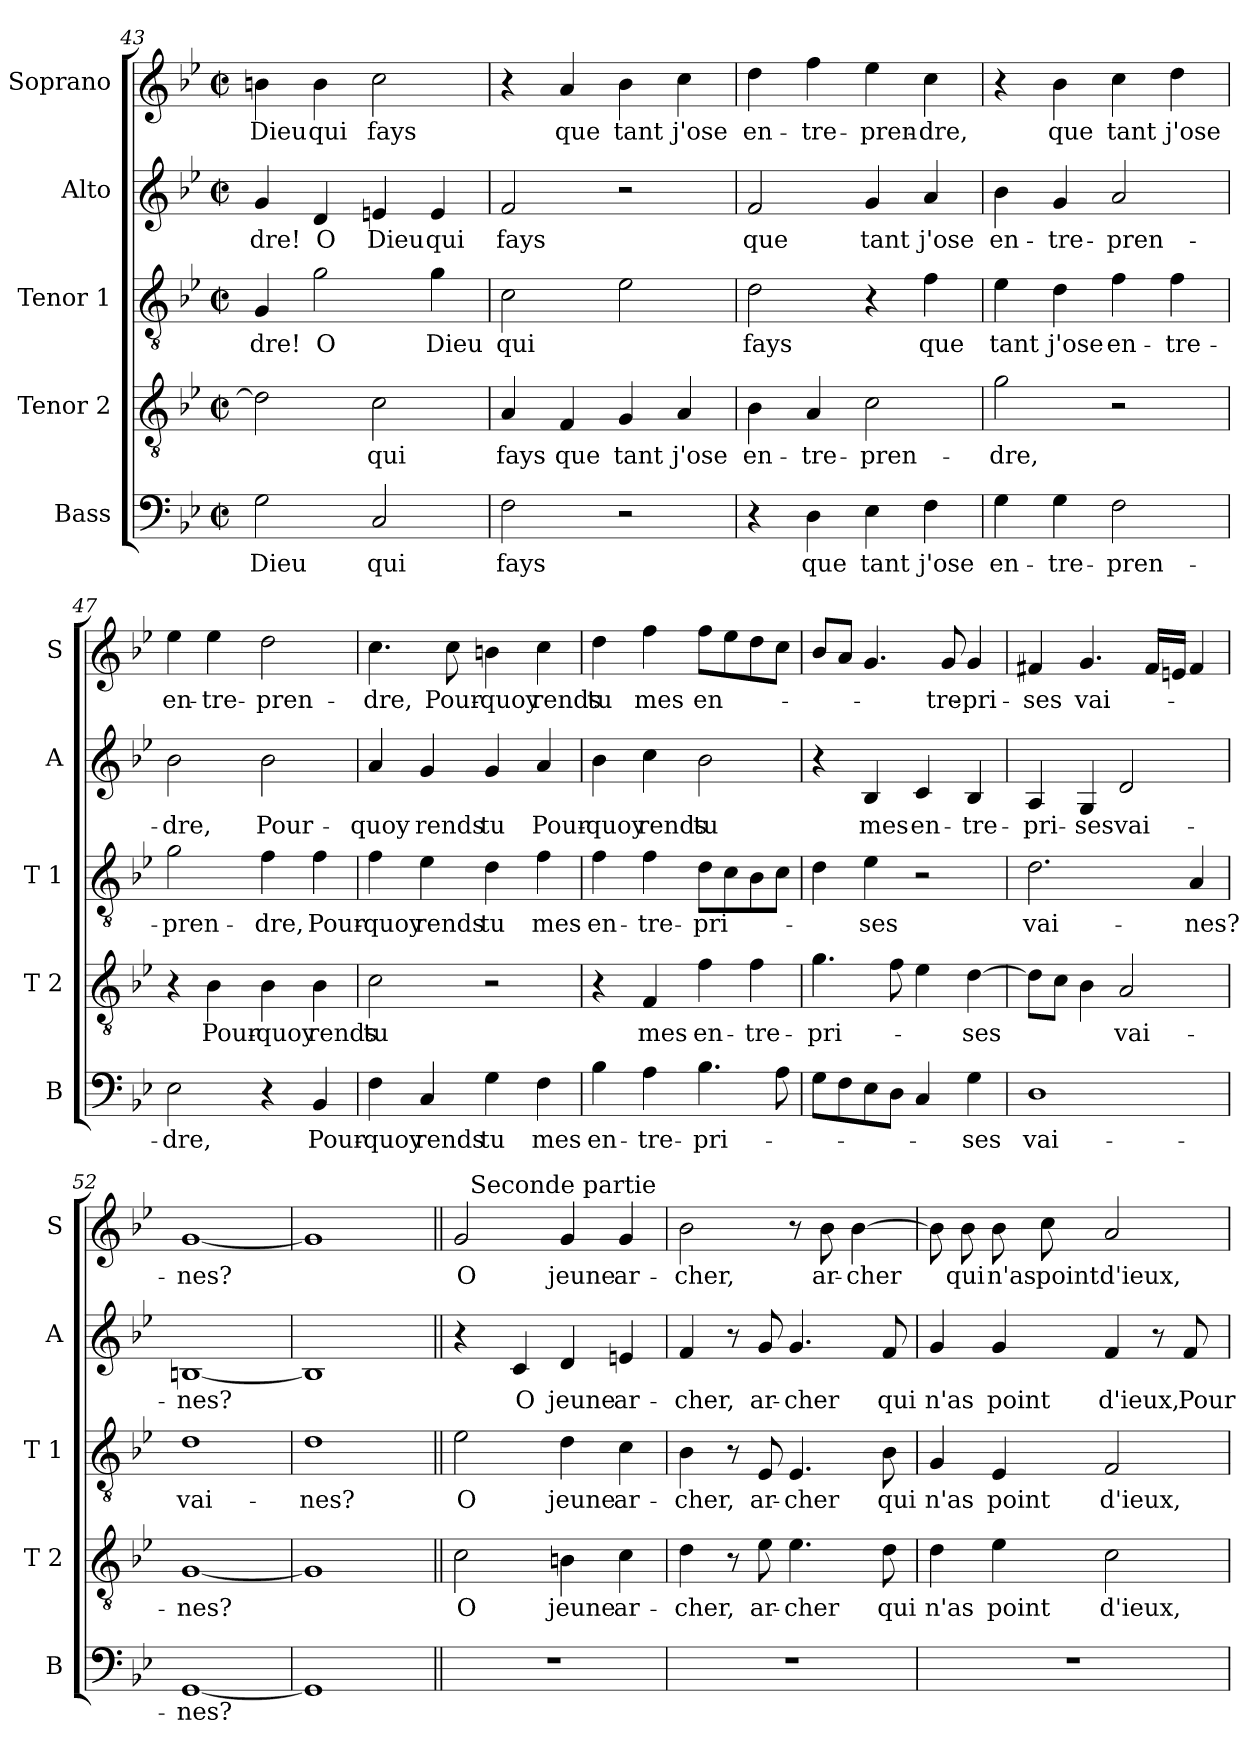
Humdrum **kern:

**kern	**text	**kern	**text	**kern	**text	**kern	**text	**kern	**text
*part5	*part5	*part4	*part4	*part3	*part3	*part2	*part2	*part1	*part1
*staff5	*staff5	*staff4	*staff4	*staff3	*staff3	*staff2	*staff2	*staff1	*staff1
*I"Bass	*	*I"Tenor 2	*	*I"Tenor 1	*	*I"Alto	*	*I"Soprano	*
*I'B	*	*I'T 2	*	*I'T 1	*	*I'A	*	*I'S	*
*clefF4	*	*clefGv2	*	*clefGv2	*	*clefG2	*	*clefG2	*
*k[b-e-]	*	*k[b-e-]	*	*k[b-e-]	*	*k[b-e-]	*	*k[b-e-]	*
*B-:	*	*B-:	*	*B-:	*	*B-:	*	*B-:	*
*M2/2	*	*M2/2	*	*M2/2	*	*M2/2	*	*M2/2	*
*met(c|)	*	*met(c|)	*	*met(c|)	*	*met(c|)	*	*met(c|)	*
=43	=43	=43	=43	=43	=43	=43	=43	=43	=43
!	!LO:LY:b	!	!	!	!LO:LY:b	!	!LO:LY:b	!	!LO:LY:b
2G\	Dieu	2d\]	.	4G/	-dre!	4g/	-dre!	4bn\	Dieu
!	!	!	!	!	!LO:LY:b	!	!LO:LY:b	!	!LO:LY:b
.	.	.	.	2g\	O	4d/	O	4b\	qui
!	!LO:LY:b	!	!LO:LY:b	!	!	!	!LO:LY:b	!	!LO:LY:b
2C/	qui	2c\	qui	.	.	4en/	Dieu	2cc\	fays
!	!	!	!	!	!LO:LY:b	!	!LO:LY:b	!	!
.	.	.	.	4g\	Dieu	4e/	qui	.	.
=44	=44	=44	=44	=44	=44	=44	=44	=44	=44
!	!LO:LY:b	!	!LO:LY:b	!	!LO:LY:b	!	!LO:LY:b	!	!
2F\	fays	4A/	fays	2c\	qui	2f/	fays	4r	.
!	!	!	!LO:LY:b	!	!	!	!	!	!LO:LY:b
.	.	4F/	que	.	.	.	.	4a/	que
!	!	!	!LO:LY:b	!	!	!	!	!	!LO:LY:b
2r	.	4G/	tant	2e-\	.	2r	.	4b-\	tant
!	!	!	!LO:LY:b	!	!	!	!	!	!LO:LY:b
.	.	4A/	j'ose	.	.	.	.	4cc\	j'ose
=45	=45	=45	=45	=45	=45	=45	=45	=45	=45
!	!	!	!LO:LY:b	!	!LO:LY:b	!	!LO:LY:b	!	!LO:LY:b
4r	.	4B-\	en-	2d\	fays	2f/	que	4dd\	en-
!	!LO:LY:b	!	!LO:LY:b	!	!	!	!	!	!LO:LY:b
4D\	que	4A/	-tre-	.	.	.	.	4ff\	-tre-
!	!LO:LY:b	!	!LO:LY:b	!	!	!	!LO:LY:b	!	!LO:LY:b
4E-\	tant	2c\	-pren-	4r	.	4g/	tant	4ee-\	-pren-
!	!LO:LY:b	!	!	!	!LO:LY:b	!	!LO:LY:b	!	!LO:LY:b
4F\	j'ose	.	.	4f\	que	4a/	j'ose	4cc\	-dre,
=46	=46	=46	=46	=46	=46	=46	=46	=46	=46
!	!LO:LY:b	!	!LO:LY:b	!	!LO:LY:b	!	!LO:LY:b	!	!
4G\	en-	2g\	-dre,	4e-\	tant	4b-\	en-	4r	.
!	!LO:LY:b	!	!	!	!LO:LY:b	!	!LO:LY:b	!	!LO:LY:b
4G\	-tre-	.	.	4d\	j'ose	4g/	-tre-	4b-\	que
!	!LO:LY:b	!	!	!	!LO:LY:b	!	!LO:LY:b	!	!LO:LY:b
2F\	-pren-	2r	.	4f\	en-	2a/	-pren-	4cc\	tant
!	!	!	!	!	!LO:LY:b	!	!	!	!LO:LY:b
.	.	.	.	4f\	-tre-	.	.	4dd\	j'ose
!!LO:LB:g=z
=47	=47	=47	=47	=47	=47	=47	=47	=47	=47
!	!LO:LY:b	!	!	!	!LO:LY:b	!	!LO:LY:b	!	!LO:LY:b
2E-\	-dre,	4r	.	2g\	-pren-	2b-\	-dre,	4ee-\	en-
!	!	!	!LO:LY:b	!	!	!	!	!	!LO:LY:b
.	.	4B-\	Pour-	.	.	.	.	4ee-\	-tre-
!	!	!	!LO:LY:b	!	!LO:LY:b	!	!LO:LY:b	!	!LO:LY:b
4r	.	4B-\	-quoy	4f\	-dre,	2b-\	Pour-	2dd\	-pren-
!	!LO:LY:b	!	!LO:LY:b	!	!LO:LY:b	!	!	!	!
4BB-/	Pour-	4B-\	rends	4f\	Pour-	.	.	.	.
=48	=48	=48	=48	=48	=48	=48	=48	=48	=48
!	!LO:LY:b	!	!LO:LY:b	!	!LO:LY:b	!	!LO:LY:b	!	!LO:LY:b
4F\	-quoy	2c\	tu	4f\	-quoy	4a/	-quoy	4.cc\	-dre,
!	!LO:LY:b	!	!	!	!LO:LY:b	!	!LO:LY:b	!	!
4C/	rends	.	.	4e-\	rends	4g/	rends	.	.
!	!	!	!	!	!	!	!	!	!LO:LY:b
.	.	.	.	.	.	.	.	8cc\	Pour-
!	!LO:LY:b	!	!	!	!LO:LY:b	!	!LO:LY:b	!	!LO:LY:b
4G\	tu	2r	.	4d\	tu	4g/	tu	4bn\	-quoy
!	!LO:LY:b	!	!	!	!LO:LY:b	!	!LO:LY:b	!	!LO:LY:b
4F\	mes	.	.	4f\	mes	4a/	Pour-	4cc\	rends
=49	=49	=49	=49	=49	=49	=49	=49	=49	=49
!	!LO:LY:b	!	!	!	!LO:LY:b	!	!LO:LY:b	!	!LO:LY:b
4B-\	en-	4r	.	4f\	en-	4b-\	-quoy	4dd\	tu
!	!LO:LY:b	!	!LO:LY:b	!	!LO:LY:b	!	!LO:LY:b	!	!LO:LY:b
4A\	-tre-	4F/	mes	4f\	-tre-	4cc\	rends	4ff\	mes
!	!LO:LY:b	!	!LO:LY:b	!	!LO:LY:b	!	!LO:LY:b	!	!LO:LY:b
4.B-\	-pri-	4f\	en-	8d\L	-pri-	2b-\	tu	8ff\L	en-
.	.	.	.	8c\	.	.	.	8ee-\	.
!	!	!	!LO:LY:b	!	!	!	!	!	!
.	.	4f\	-tre-	8B-\	.	.	.	8dd\	.
8A\	.	.	.	8c\J	.	.	.	8cc\J	.
=50	=50	=50	=50	=50	=50	=50	=50	=50	=50
!	!	!	!LO:LY:b	!	!	!	!	!	!
8G\L	.	4.g\	-pri-	4d\	.	4r	.	8b-/L	.
8F\	.	.	.	.	.	.	.	8a/J	.
!	!	!	!	!	!LO:LY:b	!	!LO:LY:b	!	!
8E-\	.	.	.	4e-\	-ses	4B-/	mes	4.g/	.
8D\J	.	8f\	.	.	.	.	.	.	.
!	!	!	!	!	!	!	!LO:LY:b	!	!
4C/	.	4e-\	.	2r	.	4c/	en-	.	.
!	!	!	!	!	!	!	!	!	!LO:LY:b
.	.	.	.	.	.	.	.	8g/	-tre-
!	!LO:LY:b	!	!LO:LY:b	!	!	!	!LO:LY:b	!	!LO:LY:b
4G\	-ses	[4d\	-ses	.	.	4B-/	-tre-	4g/	-pri-
=51	=51	=51	=51	=51	=51	=51	=51	=51	=51
!	!LO:LY:b	!	!	!	!LO:LY:b	!	!LO:LY:b	!	!LO:LY:b
1D	vai-	8d\L]	.	2.d\	vai-	4A/	-pri-	4f#X/	-ses
.	.	8c\J	.	.	.	.	.	.	.
!	!	!	!	!	!	!	!LO:LY:b	!	!LO:LY:b
.	.	4B-\	.	.	.	4G/	-ses	4.g/	vai-
!	!	!	!LO:LY:b	!	!	!	!LO:LY:b	!	!
.	.	2A/	vai-	.	.	2d/	vai-	.	.
.	.	.	.	.	.	.	.	16f#/LL	.
.	.	.	.	.	.	.	.	16en/JJ	.
!	!	!	!	!	!LO:LY:b	!	!	!	!
.	.	.	.	4A/	-nes?	.	.	4f#/	.
!!LO:LB:g=z
=52	=52	=52	=52	=52	=52	=52	=52	=52	=52
!	!LO:LY:b	!	!LO:LY:b	!	!LO:LY:b	!	!LO:LY:b	!	!LO:LY:b
[1GG	-nes?	[1G	-nes?	1d	vai-	[1Bn	-nes?	[1g	-nes?
=53	=53	=53	=53	=53	=53	=53	=53	=53	=53
!	!	!	!	!	!LO:LY:b	!	!	!	!
1GG]	.	1G]	.	1d	-nes?	1B]	.	1g]	.
=54||	=54||	=54||	=54||	=54||	=54||	=54||	=54||	=54||	=54||
!	!	!	!LO:LY:b	!	!LO:LY:b	!	!	!	!LO:LY:b
*	*	*	*	*	*	*	*	*^	*
1r	.	2c\	O	2e-\	O	4r	.	2g/	24ryy	O
!	!	!	!	!	!	!	!	!	!LO:TX:a:t=Seconde partie	!
.	.	.	.	.	.	.	.	.	3%2ryy	.
!	!	!	!	!	!	!	!LO:LY:b	!	!	!
.	.	.	.	.	.	4c/	O	.	.	.
!	!	!	!LO:LY:b	!	!LO:LY:b	!	!LO:LY:b	!	!	!LO:LY:b
.	.	4Bn\	jeune	4d\	jeune	4d/	jeune	4g/	.	jeune
.	.	.	.	.	.	.	.	.	6..ryy	.
!	!	!	!LO:LY:b	!	!LO:LY:b	!	!LO:LY:b	!	!	!LO:LY:b
.	.	4c\	ar-	4c\	ar-	4en/	ar-	4g/	.	ar-
=55	=55	=55	=55	=55	=55	=55	=55	=55	=55	=55
!	!	!	!LO:LY:b	!	!LO:LY:b	!	!LO:LY:b	!	!	!LO:LY:b
*	*	*	*	*	*	*	*	*v	*v	*
1r	.	4d\	-cher,	4B-\	-cher,	4f/	-cher,	2b-\	-cher,
.	.	8r	.	8r	.	8r	.	.	.
!	!	!	!LO:LY:b	!	!LO:LY:b	!	!LO:LY:b	!	!
.	.	8e-\	ar-	8E-/	ar-	8g/	ar-	.	.
!	!	!	!LO:LY:b	!	!LO:LY:b	!	!LO:LY:b	!	!
.	.	4.e-\	-cher	4.E-/	-cher	4.g/	-cher	8r	.
!	!	!	!	!	!	!	!	!	!LO:LY:b
.	.	.	.	.	.	.	.	8b-\	ar-
!	!	!	!	!	!	!	!	!	!LO:LY:b
.	.	.	.	.	.	.	.	[4b-\	-cher
!	!	!	!LO:LY:b	!	!LO:LY:b	!	!LO:LY:b	!	!
.	.	8d\	qui	8B-\	qui	8f/	qui	.	.
=56	=56	=56	=56	=56	=56	=56	=56	=56	=56
!	!	!	!LO:LY:b	!	!LO:LY:b	!	!LO:LY:b	!	!
1r	.	4d\	n'as	4G/	n'as	4g/	n'as	8b-\]	.
!	!	!	!	!	!	!	!	!	!LO:LY:b
.	.	.	.	.	.	.	.	8b-\	qui
!	!	!	!LO:LY:b	!	!LO:LY:b	!	!LO:LY:b	!	!LO:LY:b
.	.	4e-\	point	4E-/	point	4g/	point	8b-\	n'as
!	!	!	!	!	!	!	!	!	!LO:LY:b
.	.	.	.	.	.	.	.	8cc\	point
!	!	!	!LO:LY:b	!	!LO:LY:b	!	!LO:LY:b	!	!LO:LY:b
.	.	2c\	d'ieux,	2F/	d'ieux,	4f/	d'ieux,	2a/	d'ieux,
.	.	.	.	.	.	8r	.	.	.
!	!	!	!	!	!	!	!LO:LY:b	!	!
.	.	.	.	.	.	8f/	Pour-	.	.
=	=	=	=	=	=	=	=	=	=
*-	*-	*-	*-	*-	*-	*-	*-	*-	*-
